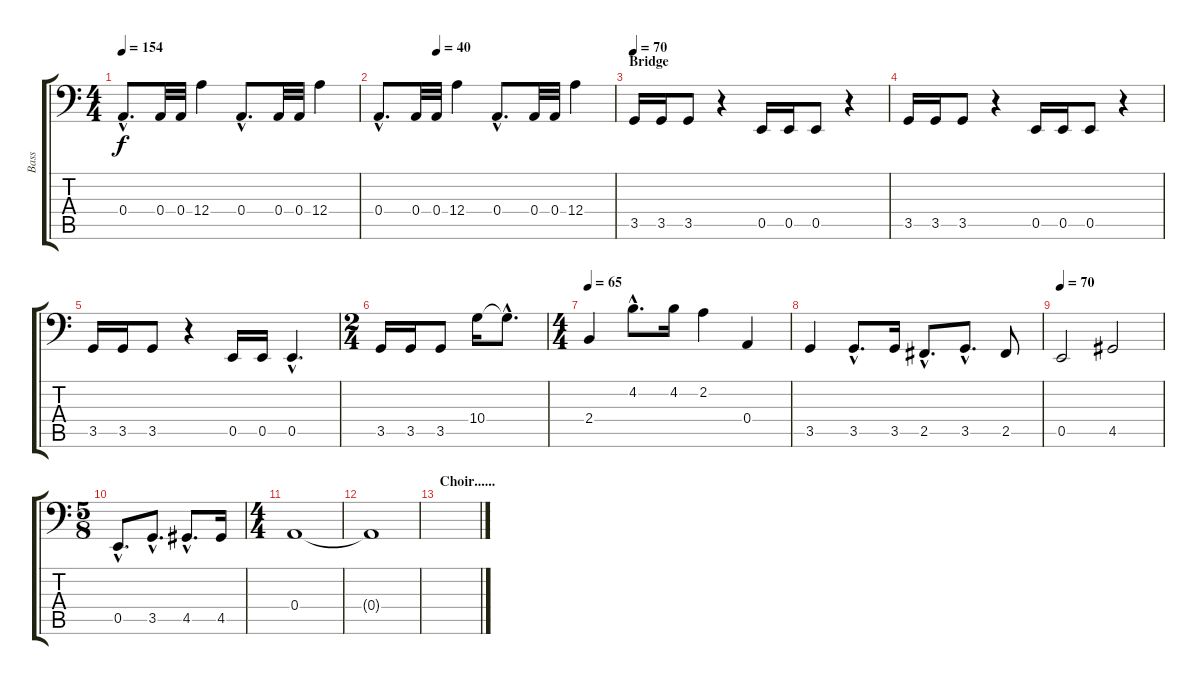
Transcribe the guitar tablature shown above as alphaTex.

\track ("Bass" "Bass") {instrument electricbassfinger}
\staff {score tabs}
\tuning (C3 G2 D2 A1 E1 B0) {hide}
\ts (4 4)
\tempo 154
\clef f4
\ks c
0.4{hac}.8{d dy f} 0.4.32 0.4.32 12.4.4 0.4{hac}.8{d} 0.4.32 0.4.32 12.4.4 |
\tempo (40 0.25)
0.4{hac}.8{d} 0.4.32 0.4.32 12.4.4 0.4{hac}.8{d} 0.4.32 0.4.32 12.4.4 |
\section ("" "Bridge")
\tempo 70
3.5.16 3.5.16 3.5.8 r.4 0.5.16 0.5.16 0.5.8 r.4 |
3.5.16 3.5.16 3.5.8 r.4 0.5.16 0.5.16 0.5.8 r.4 |
3.5.16 3.5.16 3.5.8 r.4 0.5.16 0.5.16 0.5{hac}.4{d} |
\ts (2 4)
3.5.16 3.5.16 3.5.8 10.4.16 10.4{hac t}.8{d} |
\ts (4 4)
\tempo 65
2.4.4 4.2{hac}.8{d} 4.2.16 2.2.4 0.4.4 |
3.5.4 3.5{hac}.8{d} 3.5.16 2.5{hac}.8{d} 3.5{hac}.8{d} 2.5.8 |
\tempo 70
0.5.2 4.5.2 |
\ts (5 8)
0.5{hac}.8{d} 3.5{hac}.8{d} 4.5{hac}.8{d} 4.5.16 |
\ts (4 4)
0.4.1 |
0.4{t}.1 |
\section ("" "Choir......")
